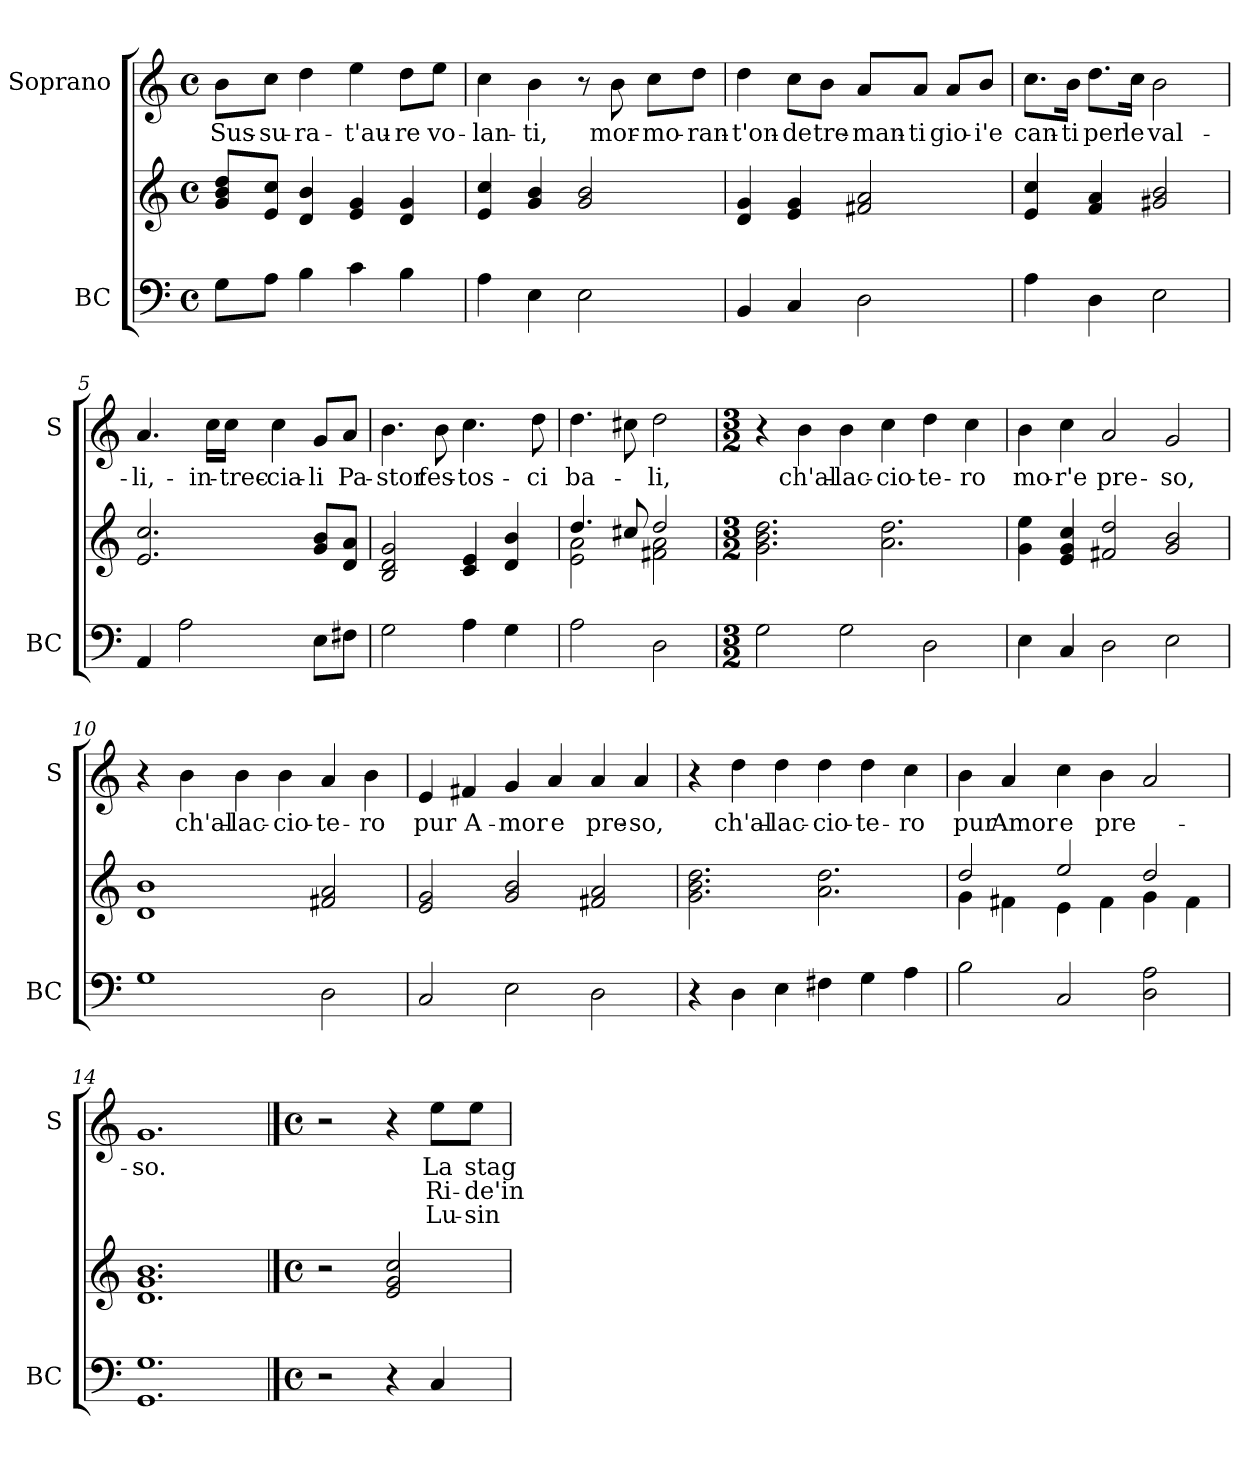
**kern	**kern	**kern	**text	**text	**text
*part2	*part2	*part1	*part1	*part1	*part1
*staff3	*staff2	*staff1	*staff1	*staff1	*staff1
*I"BC	*	*I"Soprano	*	*	*
*I'BC	*	*I'S	*	*	*
*clefF4	*clefG2	*clefG2	*	*	*
*k[]	*k[]	*k[]	*	*	*
*C:	*C:	*C:	*	*	*
*M4/4	*M4/4	*M4/4	*	*	*
*met(c)	*met(c)	*met(c)	*	*	*
=1	=1	=1	=1	=1	=1
8G\L	8g/ 8b/ 8dd/L	8b\L	Sus-	.	.
8A\J	8e/ 8cc/J	8cc\J	-su-	.	.
4B\	4d/ 4b/	4dd\	-ra-	.	.
4c\	4e/ 4g/	4ee\	-t'au-	.	.
4B\	4d/ 4g/	8dd\L	-re	.	.
.	.	8ee\J	vo-	.	.
=2	=2	=2	=2	=2	=2
4A\	4e/ 4cc/	4cc\	-lan-	.	.
4E\	4g/ 4b/	4b\	-ti,	.	.
2E\	2g/ 2b/	8r	.	.	.
.	.	8b\	mor-	.	.
.	.	8cc\L	-mo-	.	.
.	.	8dd\J	-ran-	.	.
=3	=3	=3	=3	=3	=3
4BB/	4d/ 4g/	4dd\	-t'on-	.	.
4C/	4e/ 4g/	8cc\L	-de	.	.
.	.	8b\J	tre-	.	.
2D\	2f#X/ 2a/	8a/L	-man-	.	.
.	.	8a/J	-ti	.	.
.	.	8a/L	gio-	.	.
.	.	8b/J	-i'e	.	.
!!LO:LB:g=z
=4	=4	=4	=4	=4	=4
4A\	4e/ 4cc/	8.cc\L	can-	.	.
.	.	16b\Jk	-ti	.	.
4D\	4f/ 4a/	8.dd\L	per	.	.
.	.	16cc\Jk	le	.	.
2E\	2g#X/ 2b/	2b\	val-	.	.
=5	=5	=5	=5	=5	=5
4AA/	2.e/ 2.cc/	4.a/	-li,-	.	.
2A\	.	.	.	.	.
.	.	16cc\LL	-in-	.	.
.	.	16cc\JJ	-trec-	.	.
.	.	4cc\	-cia-	.	.
8E\L	8g/ 8b/L	8g/L	-li	.	.
8F#X\J	8d/ 8a/J	8a/J	Pa-	.	.
=6	=6	=6	=6	=6	=6
2G\	2B/ 2d/ 2g/	4.b\	-stor	.	.
.	.	8b\	fes-	.	.
4A\	4c/ 4e/	4.cc\	-tos-	.	.
4G\	4d/ 4b/	.	.	.	.
.	.	8dd\	-ci	.	.
=7	=7	=7	=7	=7	=7
*	*^	*	*	*	*
2A\	4.dd/	2e\ 2a\	4.dd\	ba-	.	.
.	8cc#X/	.	8cc#X\	.	.	.
2D\	2dd/	2f#X\ 2a\	2dd\	-li,	.	.
*	*v	*v	*	*	*	*
!!LO:LB:g=z
=8	=8	=8	=8	=8	=8
*M3/2	*M3/2	*M3/2	*	*	*
2G\	2.g\ 2.b\ 2.dd\	4r	.	.	.
.	.	4b\	ch'al-	.	.
2G\	.	4b\	-lac-	.	.
.	2.a\ 2.dd\	4cc\	-cio-	.	.
2D\	.	4dd\	-te-	.	.
.	.	4cc\	-ro	.	.
=9	=9	=9	=9	=9	=9
4E\	4g\ 4ee\	4b\	mo-	.	.
4C/	4e/ 4g/ 4cc/	4cc\	-r'e	.	.
2D\	2f#X/ 2dd/	2a/	pre-	.	.
2E\	2g/ 2b/	2g/	-so,	.	.
=10	=10	=10	=10	=10	=10
1G	1d 1b	4r	.	.	.
.	.	4b\	ch'al-	.	.
.	.	4b\	-lac-	.	.
.	.	4b\	-cio-	.	.
2D\	2f#X/ 2a/	4a/	-te-	.	.
.	.	4b\	-ro	.	.
=11	=11	=11	=11	=11	=11
2C/	2e/ 2g/	4e/	pur	.	.
.	.	4f#X/	A-	.	.
2E\	2g/ 2b/	4g/	-mor	.	.
.	.	4a/	e	.	.
2D\	2f#X/ 2a/	4a/	pre-	.	.
.	.	4a/	-so,	.	.
!!LO:LB:g=z
=12	=12	=12	=12	=12	=12
4r	2.g\ 2.b\ 2.dd\	4r	.	.	.
4D\	.	4dd\	ch'al-	.	.
4E\	.	4dd\	-lac-	.	.
4F#X\	2.a\ 2.dd\	4dd\	-cio-	.	.
4G\	.	4dd\	-te-	.	.
4A\	.	4cc\	-ro	.	.
=13	=13	=13	=13	=13	=13
*	*^	*	*	*	*
2B\	2dd/	4g\	4b\	pur	.	.
.	.	4f#X\	4a/	Amor	.	.
2C/	2ee/	4e\	4cc\	e	.	.
.	.	4f#\	4b\	pre-	.	.
2D\ 2A\	2dd/	4g\	2a/	.	.	.
.	.	4f#\	.	.	.	.
*	*v	*v	*	*	*	*
=14	=14	=14	=14	=14	=14
1.GG 1.G	1.d 1.g 1.b	1.g	-so.	.	.
!!LO:PB:g=z
==15	==15	==15	==15	==15	==15
*M4/4	*M4/4	*M4/4	*	*	*
*met(c)	*met(c)	*met(c)	*	*	*
2r	2r	2r	.	.	.
4r	2e/ 2g/ 2cc/	4r	.	.	.
4C/	.	8ee\L	La	Ri-	Lu-
.	.	8ee\J	stag-	-de'in	-sin-
=	=	=	=	=	=
*-	*-	*-	*-	*-	*-
